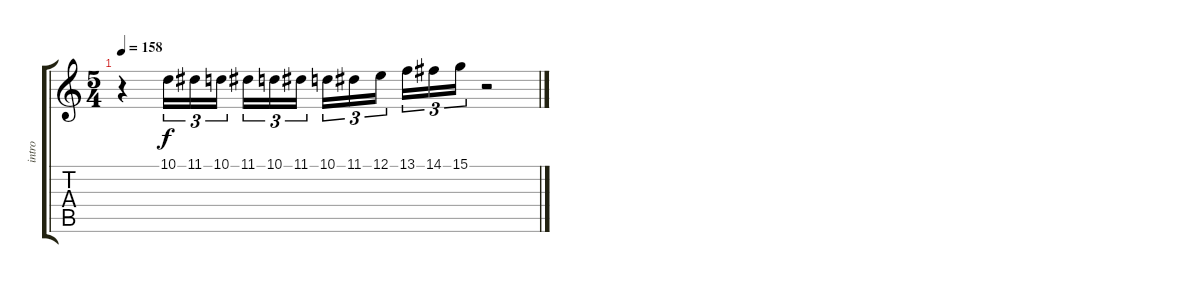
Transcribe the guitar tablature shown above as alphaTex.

\track ("intro" "intro") {instrument panflute}
\staff {score tabs}
\tuning (E4 B3 G3 D3 A2 E2) {hide}
\ts (5 4)
\tempo 158
\clef g2
\ks c
r.4{dy f instrument panflute} 10.1.16{tu (3 2)} 11.1.16{tu (3 2)} 10.1.16{tu (3 2)} 11.1.16{tu (3 2)} 10.1.16{tu (3 2)} 11.1.16{tu (3 2)} 10.1.16{tu (3 2)} 11.1.16{tu (3 2)} 12.1.16{tu (3 2)} 13.1.16{tu (3 2)} 14.1.16{tu (3 2)} 15.1.16{tu (3 2)} r.2
